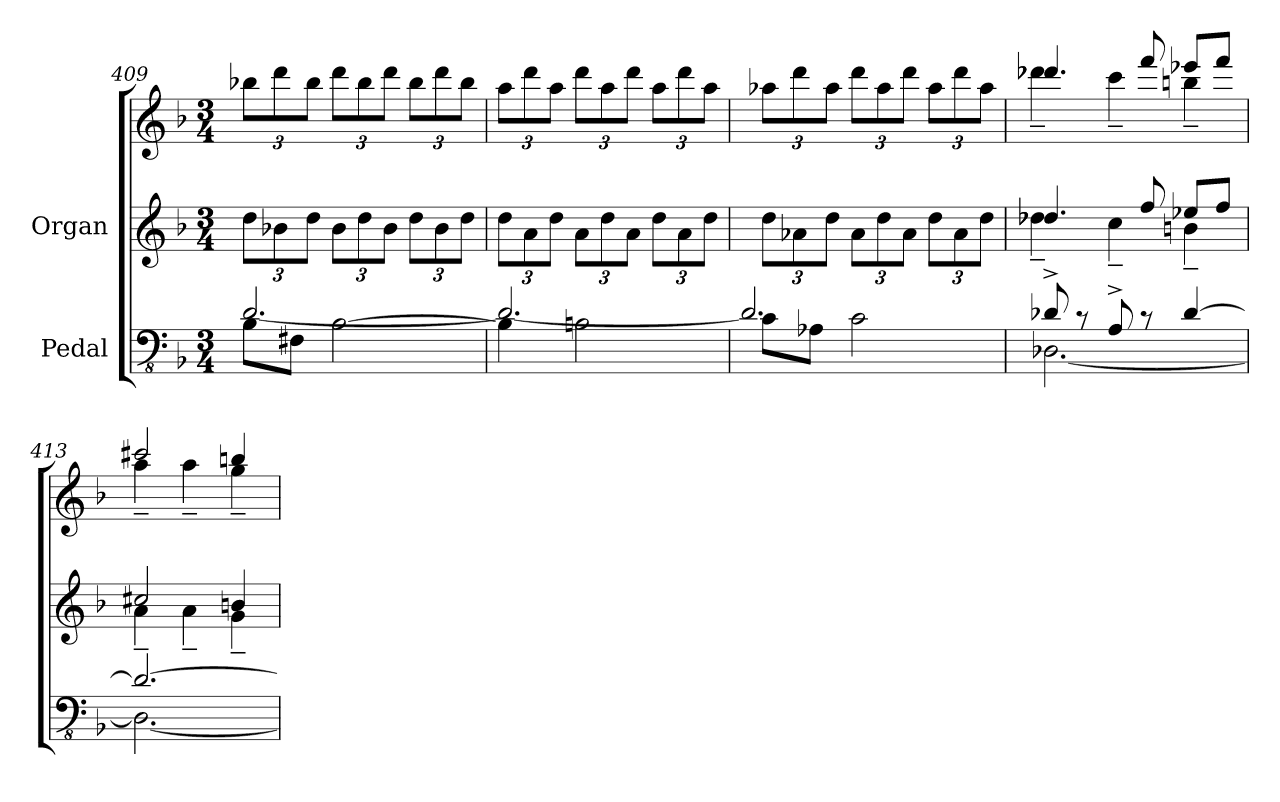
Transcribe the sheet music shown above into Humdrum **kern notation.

**kern	**kern	**kern
*part2	*part1	*part1
*staff3	*staff2	*staff1
*I"Pedal	*I"Organ	*
*clefFv4	*clefG2	*clefG2
*k[b-]	*k[b-]	*k[b-]
*M3/4	*M3/4	*M3/4
=409	=409	=409
*^	*	*
*	*	*Xbrackettup	*Xbrackettup
8BB-\L	[2.D/	12dd\L	12bb-X\L
.	.	12b-X\	12ddd\
8FF#X\J	.	.	.
.	.	12dd\J	12bb-\J
[2BB-\	.	12b-\L	12ddd\L
.	.	12dd\	12bb-\
.	.	12b-\J	12ddd\J
.	.	12dd\L	12bb-\L
.	.	12b-\	12ddd\
.	.	12dd\J	12bb-\J
=410	=410	=410	=410
4BB-\]	2.D/_	12dd\L	12aa\L
.	.	12a\	12ddd\
.	.	12dd\J	12aa\J
2BBn\	.	12a\L	12ddd\L
.	.	12dd\	12aa\
.	.	12a\J	12ddd\J
.	.	12dd\L	12aa\L
.	.	12a\	12ddd\
.	.	12dd\J	12aa\J
=411	=411	=411	=411
8C\L	2.D/]	12dd\L	12aa-X\L
.	.	12a-X\	12ddd\
8AA-X\J	.	.	.
.	.	12dd\J	12aa-\J
2C\	.	12a-\L	12ddd\L
.	.	12dd\	12aa-\
.	.	12a-\J	12ddd\J
.	.	12dd\L	12aa-\L
.	.	12a-\	12ddd\
.	.	12dd\J	12aa-\J
!!LO:LB:g=z
=412	=412	=412	=412
*	*	*^	*^
8D-X^/	[2.DD-X\	4.dd-X/	4dd-~\	4.ddd-X/	4ddd-~\
8r	.	.	.	.	.
8AA^/	.	.	4cc~\	.	4ccc~\
8r	.	8ff/	.	8fff/	.
[4D-/	.	8ee-X/L	4bn~\	8eee-X/L	4bbn~\
.	.	8ff/J	.	8fff/J	.
=413	=413	=413	=413	=413	=413
2.D-/_	2.DD-\_	2cc#X/	4a~\	2ccc#X/	4aa~\
.	.	.	4a~\	.	4aa~\
.	.	4bn/	4g~\	4bbn/	4gg~\
*v	*v	*	*	*	*
*	*v	*v	*	*
*	*	*v	*v
=	=	=
*-	*-	*-
